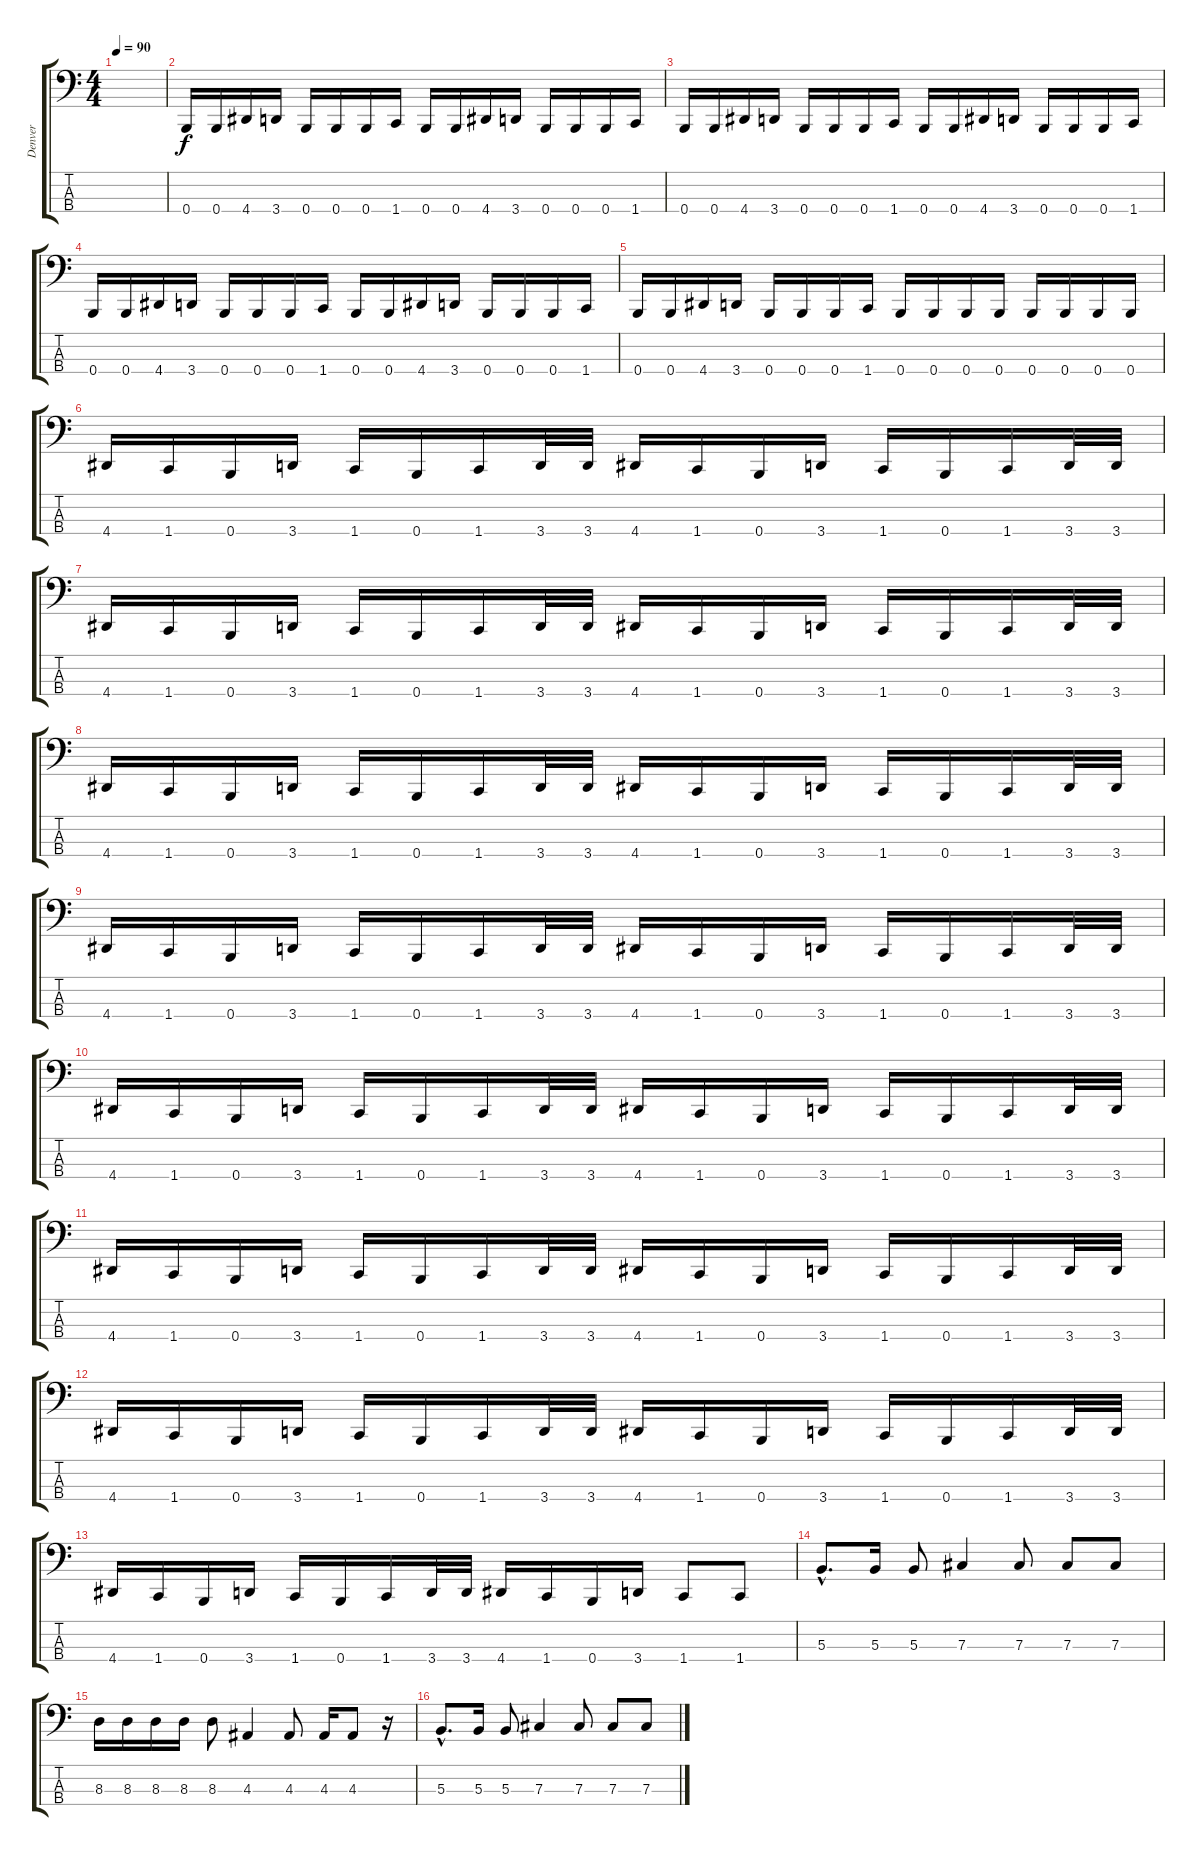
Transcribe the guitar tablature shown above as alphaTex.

\track ("Denver" "Denver") {instrument electricbasspick}
\staff {score tabs}
\tuning (E2 B1 Gb1 B0) {hide}
\ts (4 4)
\tempo 90
\clef f4
\ks c
|
0.4.16 0.4.16 4.4.16 3.4.16 0.4.16 0.4.16 0.4.16 1.4.16 0.4.16 0.4.16 4.4.16 3.4.16 0.4.16 0.4.16 0.4.16 1.4.16 |
0.4.16 0.4.16 4.4.16 3.4.16 0.4.16 0.4.16 0.4.16 1.4.16 0.4.16 0.4.16 4.4.16 3.4.16 0.4.16 0.4.16 0.4.16 1.4.16 |
0.4.16 0.4.16 4.4.16 3.4.16 0.4.16 0.4.16 0.4.16 1.4.16 0.4.16 0.4.16 4.4.16 3.4.16 0.4.16 0.4.16 0.4.16 1.4.16 |
0.4.16 0.4.16 4.4.16 3.4.16 0.4.16 0.4.16 0.4.16 1.4.16 0.4.16 0.4.16 0.4.16 0.4.16 0.4.16 0.4.16 0.4.16 0.4.16 |
4.4.16 1.4.16 0.4.16 3.4.16 1.4.16 0.4.16 1.4.16 3.4.32 3.4.32 4.4.16 1.4.16 0.4.16 3.4.16 1.4.16 0.4.16 1.4.16 3.4.32 3.4.32 |
4.4.16 1.4.16 0.4.16 3.4.16 1.4.16 0.4.16 1.4.16 3.4.32 3.4.32 4.4.16 1.4.16 0.4.16 3.4.16 1.4.16 0.4.16 1.4.16 3.4.32 3.4.32 |
4.4.16 1.4.16 0.4.16 3.4.16 1.4.16 0.4.16 1.4.16 3.4.32 3.4.32 4.4.16 1.4.16 0.4.16 3.4.16 1.4.16 0.4.16 1.4.16 3.4.32 3.4.32 |
4.4.16 1.4.16 0.4.16 3.4.16 1.4.16 0.4.16 1.4.16 3.4.32 3.4.32 4.4.16 1.4.16 0.4.16 3.4.16 1.4.16 0.4.16 1.4.16 3.4.32 3.4.32 |
4.4.16 1.4.16 0.4.16 3.4.16 1.4.16 0.4.16 1.4.16 3.4.32 3.4.32 4.4.16 1.4.16 0.4.16 3.4.16 1.4.16 0.4.16 1.4.16 3.4.32 3.4.32 |
4.4.16 1.4.16 0.4.16 3.4.16 1.4.16 0.4.16 1.4.16 3.4.32 3.4.32 4.4.16 1.4.16 0.4.16 3.4.16 1.4.16 0.4.16 1.4.16 3.4.32 3.4.32 |
4.4.16 1.4.16 0.4.16 3.4.16 1.4.16 0.4.16 1.4.16 3.4.32 3.4.32 4.4.16 1.4.16 0.4.16 3.4.16 1.4.16 0.4.16 1.4.16 3.4.32 3.4.32 |
4.4.16 1.4.16 0.4.16 3.4.16 1.4.16 0.4.16 1.4.16 3.4.32 3.4.32 4.4.16 1.4.16 0.4.16 3.4.16 1.4.8 1.4.8 |
5.3{hac}.8{d} 5.3.16 5.3.8 7.3.4 7.3.8 7.3.8 7.3.8 |
8.3.16 8.3.16 8.3.16 8.3.16 8.3.8 4.3.4 4.3.8 4.3.16 4.3.8 r.16 |
5.3{hac}.8{d} 5.3.16 5.3.8 7.3.4 7.3.8 7.3.8 7.3.8
